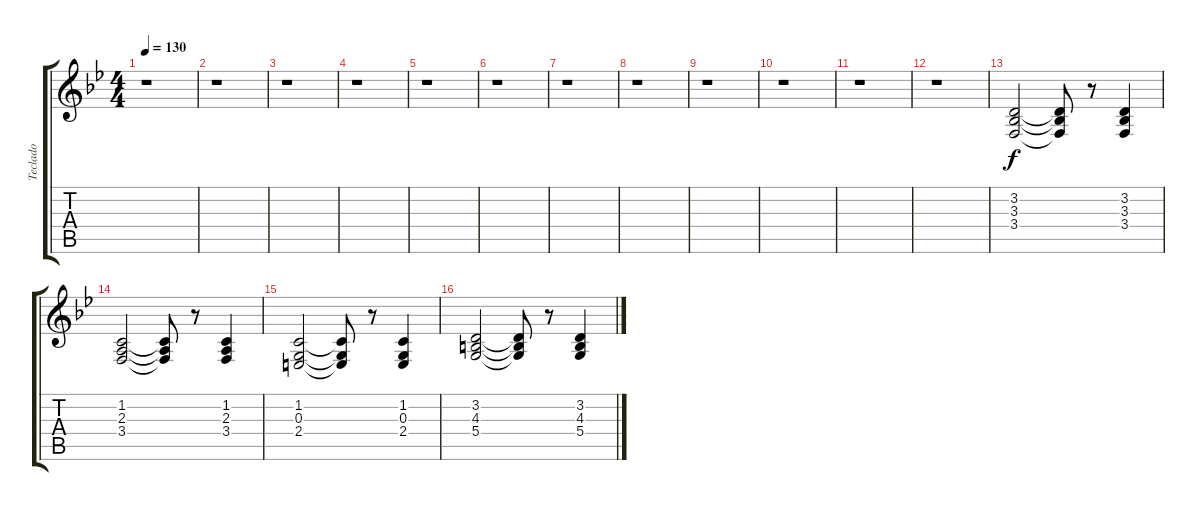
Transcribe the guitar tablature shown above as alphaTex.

\track ("Teclado" "Teclado") {instrument electricpiano1}
\staff {score tabs}
\tuning (E4 B3 G3 D3 A2 E2) {hide}
\ts (4 4)
\tempo 130
\clef g2
\ks gminor
r.1{dy f} |
r.1 |
r.1 |
r.1 |
r.1 |
r.1 |
r.1 |
r.1 |
r.1 |
r.1 |
r.1 |
r.1 |
(3.2 3.3 3.4).2 (3.2{t} 3.3{t} 3.4{t}).8 r.8 (3.2 3.3 3.4).4 |
(1.2 2.3 3.4).2 (1.2{t} 2.3{t} 3.4{t}).8 r.8 (1.2 2.3 3.4).4 |
(1.2 0.3 2.4).2 (1.2{t} 0.3{t} 2.4{t}).8 r.8 (1.2 0.3 2.4).4 |
(3.2 4.3 5.4).2 (3.2{t} 4.3{t} 5.4{t}).8 r.8 (3.2 4.3 5.4).4
